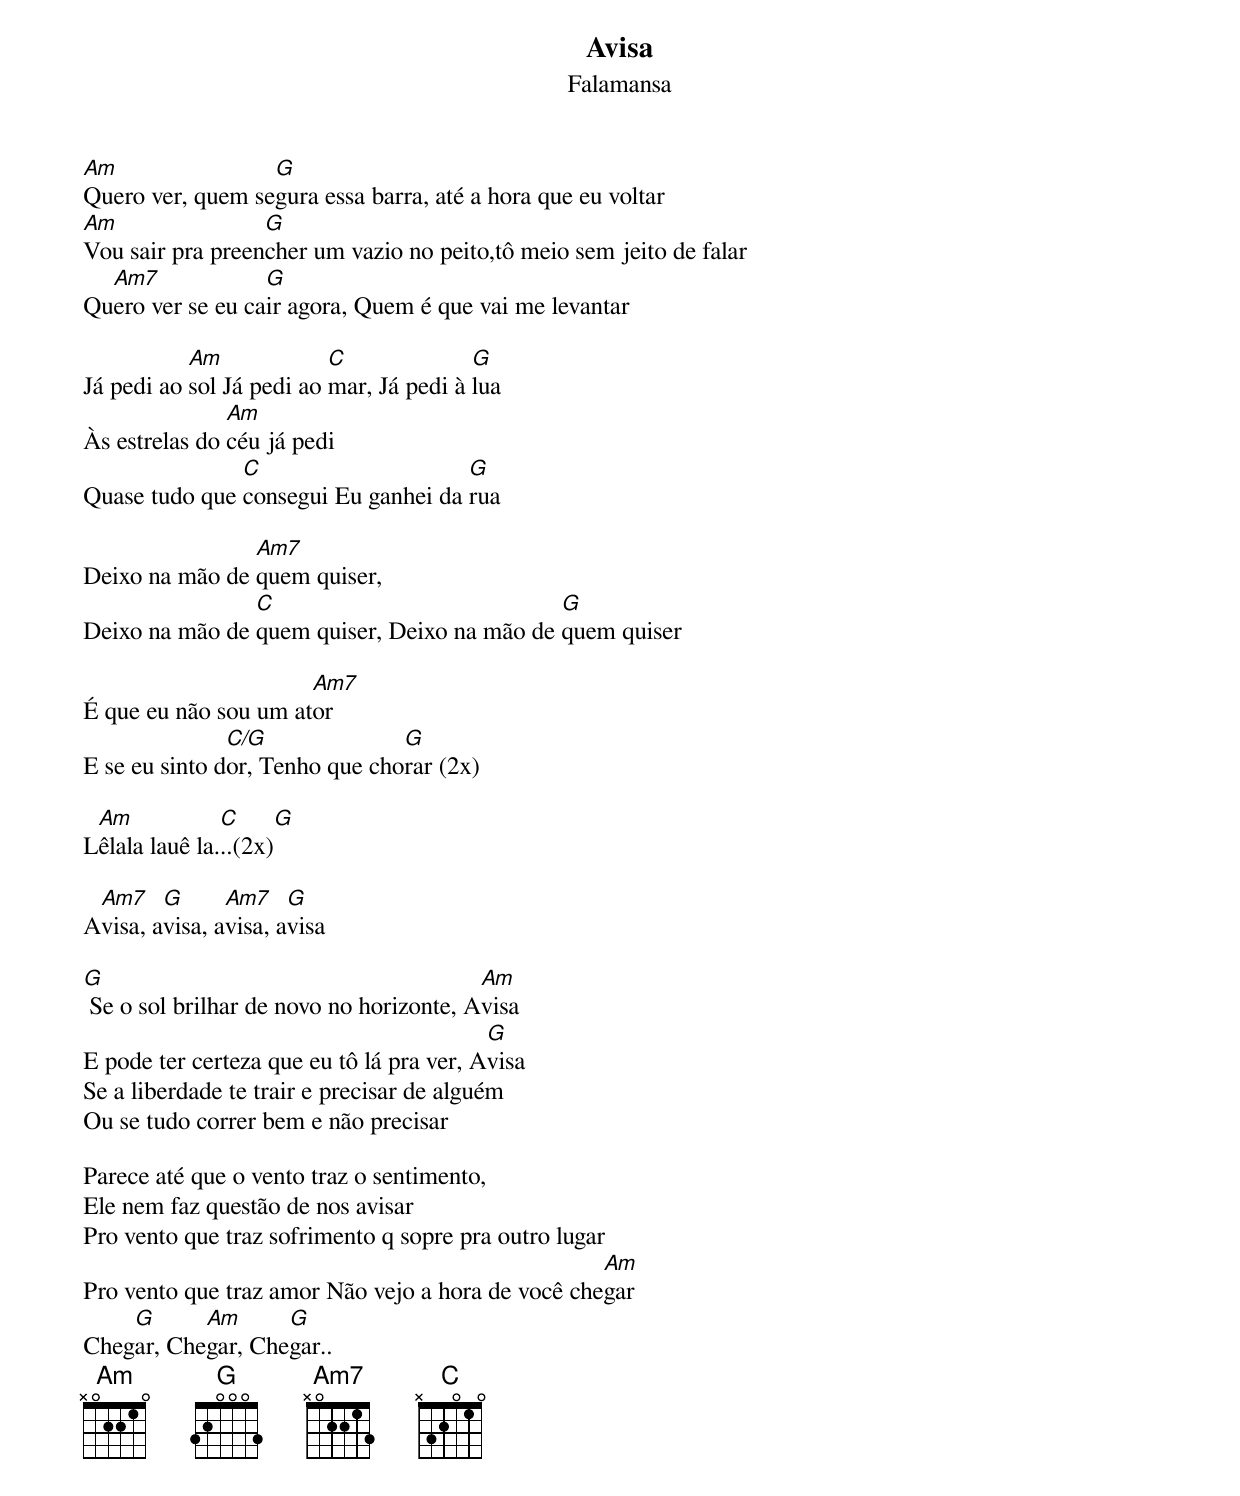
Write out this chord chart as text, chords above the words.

Avisa
Falamansa

Am                G
Quero ver, quem segura essa barra, até a hora que eu voltar
Am                G
Vou sair pra preencher um vazio no peito,tô meio sem jeito de falar
  Am7             G
Quero ver se eu cair agora, Quem é que vai me levantar

           Am             C              G
Já pedi ao sol Já pedi ao mar, Já pedi à lua
               Am
Às estrelas do céu já pedi
               C                     G
Quase tudo que consegui Eu ganhei da rua

                Am7
Deixo na mão de quem quiser,
                C                            G
Deixo na mão de quem quiser, Deixo na mão de quem quiser

                      Am7
É que eu não sou um ator
               C/G              G
E se eu sinto dor, Tenho que chorar (2x)

 Am            C     G
Lêlala lauê la...(2x)

 Am7    G      Am7    G
Avisa, avisa, avisa, avisa

G                                        Am
 Se o sol brilhar de novo no horizonte, Avisa
                                          G
E pode ter certeza que eu tô lá pra ver, Avisa
Se a liberdade te trair e precisar de alguém
Ou se tudo correr bem e não precisar

Parece até que o vento traz o sentimento,
Ele nem faz questão de nos avisar
Pro vento que traz sofrimento q sopre pra outro lugar
                                                   Am
Pro vento que traz amor Não vejo a hora de você chegar
    G      Am      G
Chegar, Chegar, Chegar..
